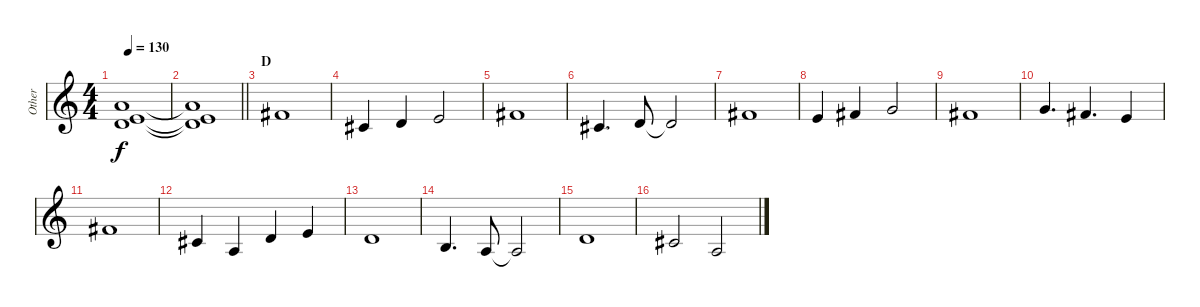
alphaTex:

\track ("Other" "Other") {instrument pad2warm}
\staff {score}
\tuning (E5 B4 G4 D4 A3 E3 B2) {hide}
\ts (4 4)
\tempo 130
\clef g2
\ks c
(2.3{t} 2.4{t} 5.5{t}).1{dy f} |
\barLineRight lightlight
(2.3{t} 2.4{t} 5.5{t}).1 |
\section ("" "D")
4.4.1 |
4.5.4 0.4.4 2.4.2 |
4.4.1 |
4.5.4{d} 0.4.8 0.4{t}.2 |
4.4.1 |
2.4.4 4.4.4 0.3.2 |
4.4.1 |
0.3.4{d} 4.4.4{d} 2.4.4 |
4.4.1 |
4.5.4 0.5.4 0.4.4 2.4.4 |
0.4.1 |
2.5.4{d} 0.5.8 0.5{t}.2 |
0.4.1 |
4.5.2 0.5.2
